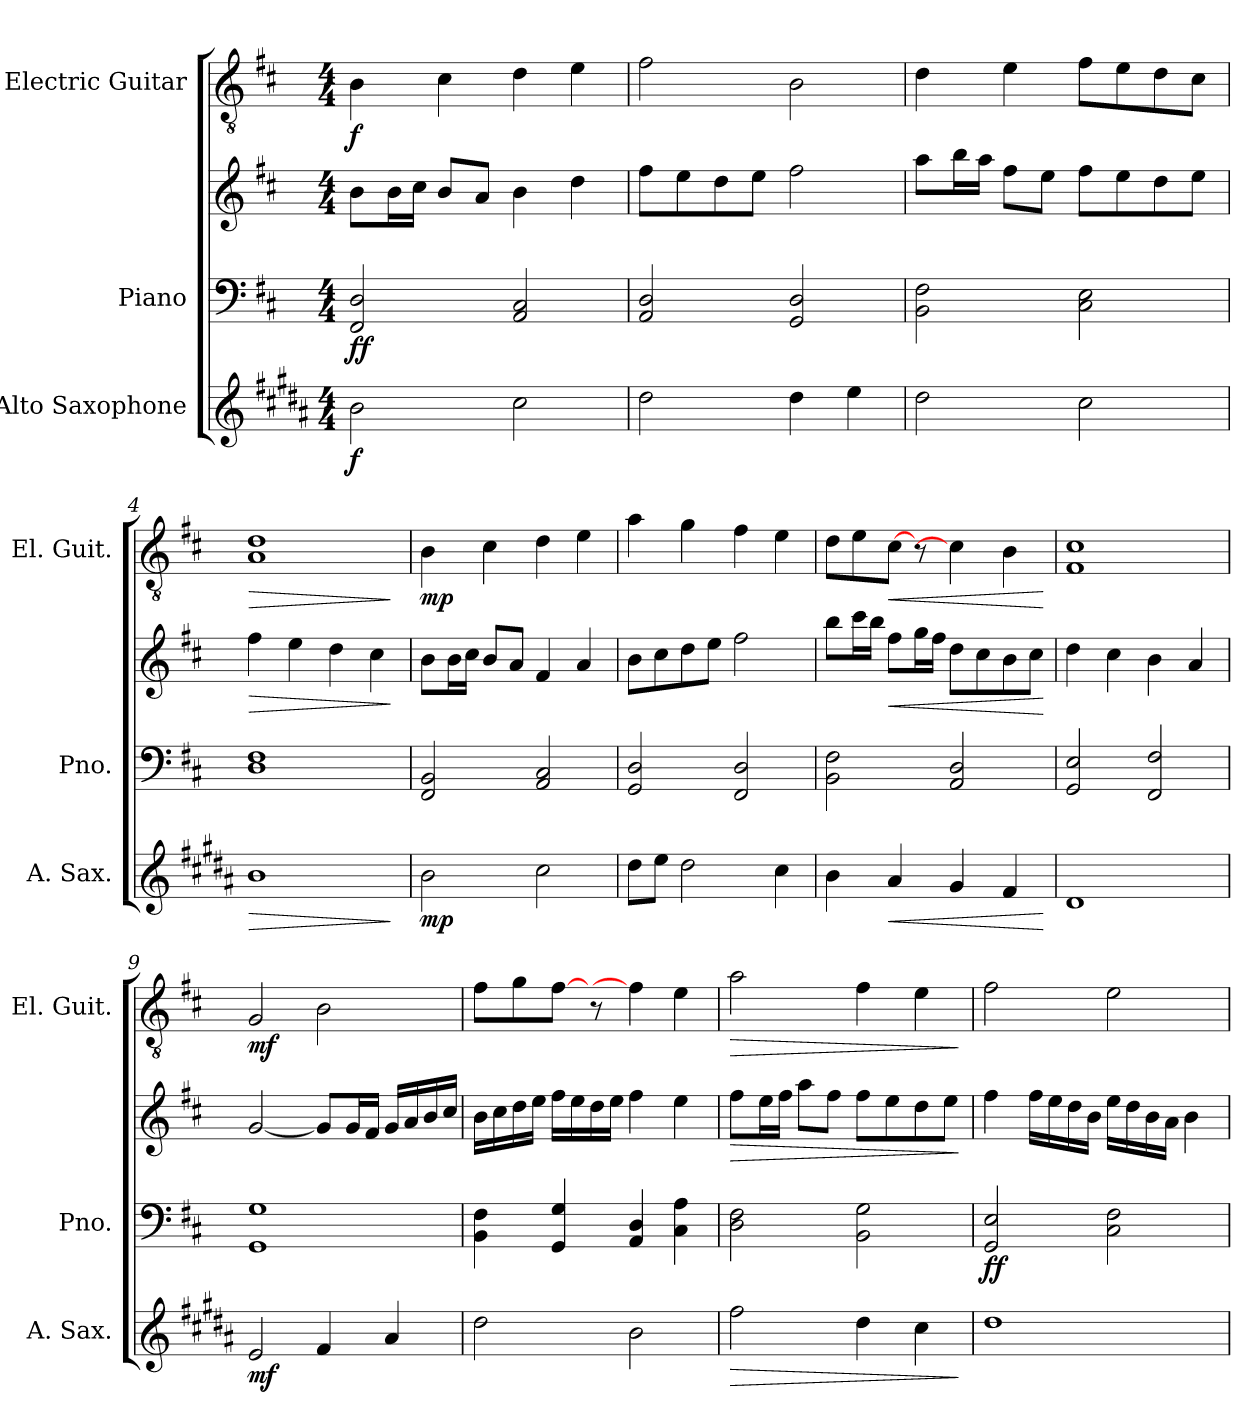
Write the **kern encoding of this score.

**kern	**dynam	**kern	**kern	**dynam	**kern	**dynam
*part3	*part3	*part2	*part2	*part2	*part1	*part1
*staff4	*staff4	*staff3	*staff2	*staff2/3	*staff1	*staff1
*I"Alto Saxophone	*	*I"Piano	*	*	*I"Electric Guitar	*
*I'A. Sax.	*	*I'Pno.	*	*	*I'El. Guit.	*
*clefG2	*	*clefF4	*clefG2	*	*clefGv2	*
*ITrd5c9	*	*	*	*	*	*
*k[f#c#]	*	*k[f#c#]	*k[f#c#]	*	*k[f#c#]	*
*M4/4	*	*M4/4	*M4/4	*	*M4/4	*
=1	=1	=1	=1	=1	=1	=1
!	!LO:DY:b	!	!	!LO:DY:b=2	!	!
!	!	!	!	!LO:DY:n=1:b	!	!LO:DY:b
2d\	f	2FF#/ 2D/	8b\L	f f	4B\	f
.	.	.	16b\L	.	.	.
.	.	.	16cc#\JJ	.	.	.
.	.	.	8b/L	.	4c#\	.
.	.	.	8a/J	.	.	.
2e\	.	2AA/ 2C#/	4b\	.	4d\	.
.	.	.	4dd\	.	4e\	.
=2	=2	=2	=2	=2	=2	=2
2f#\	.	2AA/ 2D/	8ff#\L	.	2f#\	.
.	.	.	8ee\	.	.	.
.	.	.	8dd\	.	.	.
.	.	.	8ee\J	.	.	.
4f#\	.	2GG/ 2D/	2ff#\	.	2B\	.
4g\	.	.	.	.	.	.
=3	=3	=3	=3	=3	=3	=3
2f#\	.	2BB\ 2F#\	8aa\L	.	4d\	.
.	.	.	16bb\L	.	.	.
.	.	.	16aa\JJ	.	.	.
.	.	.	8ff#\L	.	4e\	.
.	.	.	8ee\J	.	.	.
2e\	.	2C#\ 2E\	8ff#\L	.	8f#\L	.
.	.	.	8ee\	.	8e\	.
.	.	.	8dd\	.	8d\	.
.	.	.	8ee\J	.	8c#\J	.
=4	=4	=4	=4	=4	=4	=4
!	!LO:HP:b	!	!	!LO:HP:b	!	!LO:HP:b
1d	>	1D 1F#	4ff#\	>	1A 1d	>
.	.	.	4ee\	.	.	.
.	.	.	4dd\	.	.	.
.	.	.	4cc#\	.	.	.
.	]	.	.	]	.	]
!!LO:LB:g=z
=5	=5	=5	=5	=5	=5	=5
!	!LO:DY:b	!	!	!LO:DY:b=2	!	!
!	!	!	!	!LO:DY:n=1:b	!	!LO:DY:b
2d\	mp	2FF#/ 2BB/	8b\L	mp mp	4B\	mp
.	.	.	16b\L	.	.	.
.	.	.	16cc#\JJ	.	.	.
.	.	.	8b/L	.	4c#\	.
.	.	.	8a/J	.	.	.
2e\	.	2AA/ 2C#/	4f#/	.	4d\	.
.	.	.	4a/	.	4e\	.
=6	=6	=6	=6	=6	=6	=6
8f#\L	.	2GG/ 2D/	8b\L	.	4a\	.
8g\J	.	.	8cc#\	.	.	.
2f#\	.	.	8dd\	.	4g\	.
.	.	.	8ee\J	.	.	.
.	.	2FF#/ 2D/	2ff#\	.	4f#\	.
4e\	.	.	.	.	4e\	.
=7	=7	=7	=7	=7	=7	=7
4d\	.	2BB\ 2F#\	8bb\L	.	8d\L	.
.	.	.	16ccc#\L	.	8e\	.
.	.	.	16bb\JJ	.	.	.
!	!LO:HP:b	!	!	!LO:HP:b	!	!LO:HP:b
4c#/	<	.	8ff#\L	<	[8c#\J	<
.	.	.	16gg\L	.	8r	.
.	.	.	16ff#\JJ	.	.	.
4B/	.	2AA/ 2D/	8dd\L	.	4c#\]	.
.	.	.	8cc#\	.	.	.
4A/	.	.	8b\	.	4B\	.
.	.	.	8cc#\J	.	.	.
.	[	.	.	[	.	[
=8	=8	=8	=8	=8	=8	=8
1F#	.	2GG/ 2E/	4dd\	.	1F# 1c#	.
.	.	.	4cc#\	.	.	.
.	.	2FF#/ 2F#/	4b\	.	.	.
.	.	.	4a/	.	.	.
!!LO:LB:g=z
=9	=9	=9	=9	=9	=9	=9
!	!LO:DY:b	!	!	!LO:DY:b=2	!	!
!	!	!	!	!LO:DY:n=1:b	!	!LO:DY:b
2G/	mf	1GG 1G	[2g/	mf mf	2G/	mf
4A/	.	.	8g/L]	.	2B\	.
.	.	.	16g/L	.	.	.
.	.	.	16f#/JJ	.	.	.
4c#/	.	.	16g/LL	.	.	.
.	.	.	16a/	.	.	.
.	.	.	16b/	.	.	.
.	.	.	16cc#/JJ	.	.	.
=10	=10	=10	=10	=10	=10	=10
2f#\	.	4BB\ 4F#\	16b\LL	.	8f#\L	.
.	.	.	16cc#\	.	.	.
.	.	.	16dd\	.	8g\	.
.	.	.	16ee\JJ	.	.	.
.	.	4GG/ 4G/	16ff#\LL	.	[8f#\J	.
.	.	.	16ee\	.	.	.
.	.	.	16dd\	.	8r	.
.	.	.	16ee\JJ	.	.	.
2d\	.	4AA/ 4D/	4ff#\	.	4f#\]	.
.	.	4C#\ 4A\	4ee\	.	4e\	.
=11	=11	=11	=11	=11	=11	=11
!	!LO:HP:b	!	!	!LO:HP:b	!	!LO:HP:b
2a\	>	2D\ 2F#\	8ff#\L	>	2a\	>
.	.	.	16ee\L	.	.	.
.	.	.	16ff#\JJ	.	.	.
.	.	.	8aa\L	.	.	.
.	.	.	8ff#\J	.	.	.
4f#\	.	2BB\ 2G\	8ff#\L	.	4f#\	.
.	.	.	8ee\	.	.	.
4e\	.	.	8dd\	.	4e\	.
.	.	.	8ee\J	.	.	.
.	]	.	.	]	.	]
=12	=12	=12	=12	=12	=12	=12
!	!	!	!	!LO:DY:b=2	!	!
1f#	.	2GG/ 2E/	4ff#\	ff	2f#\	.
.	.	.	16ff#\LL	.	.	.
.	.	.	16ee\	.	.	.
.	.	.	16dd\	.	.	.
.	.	.	16b\JJ	.	.	.
.	.	2C#\ 2F#\	16ee\LL	.	2e\	.
.	.	.	16dd\	.	.	.
.	.	.	16b\	.	.	.
.	.	.	16a\JJ	.	.	.
.	.	.	4b\	.	.	.
=	=	=	=	=	=	=
*-	*-	*-	*-	*-	*-	*-
